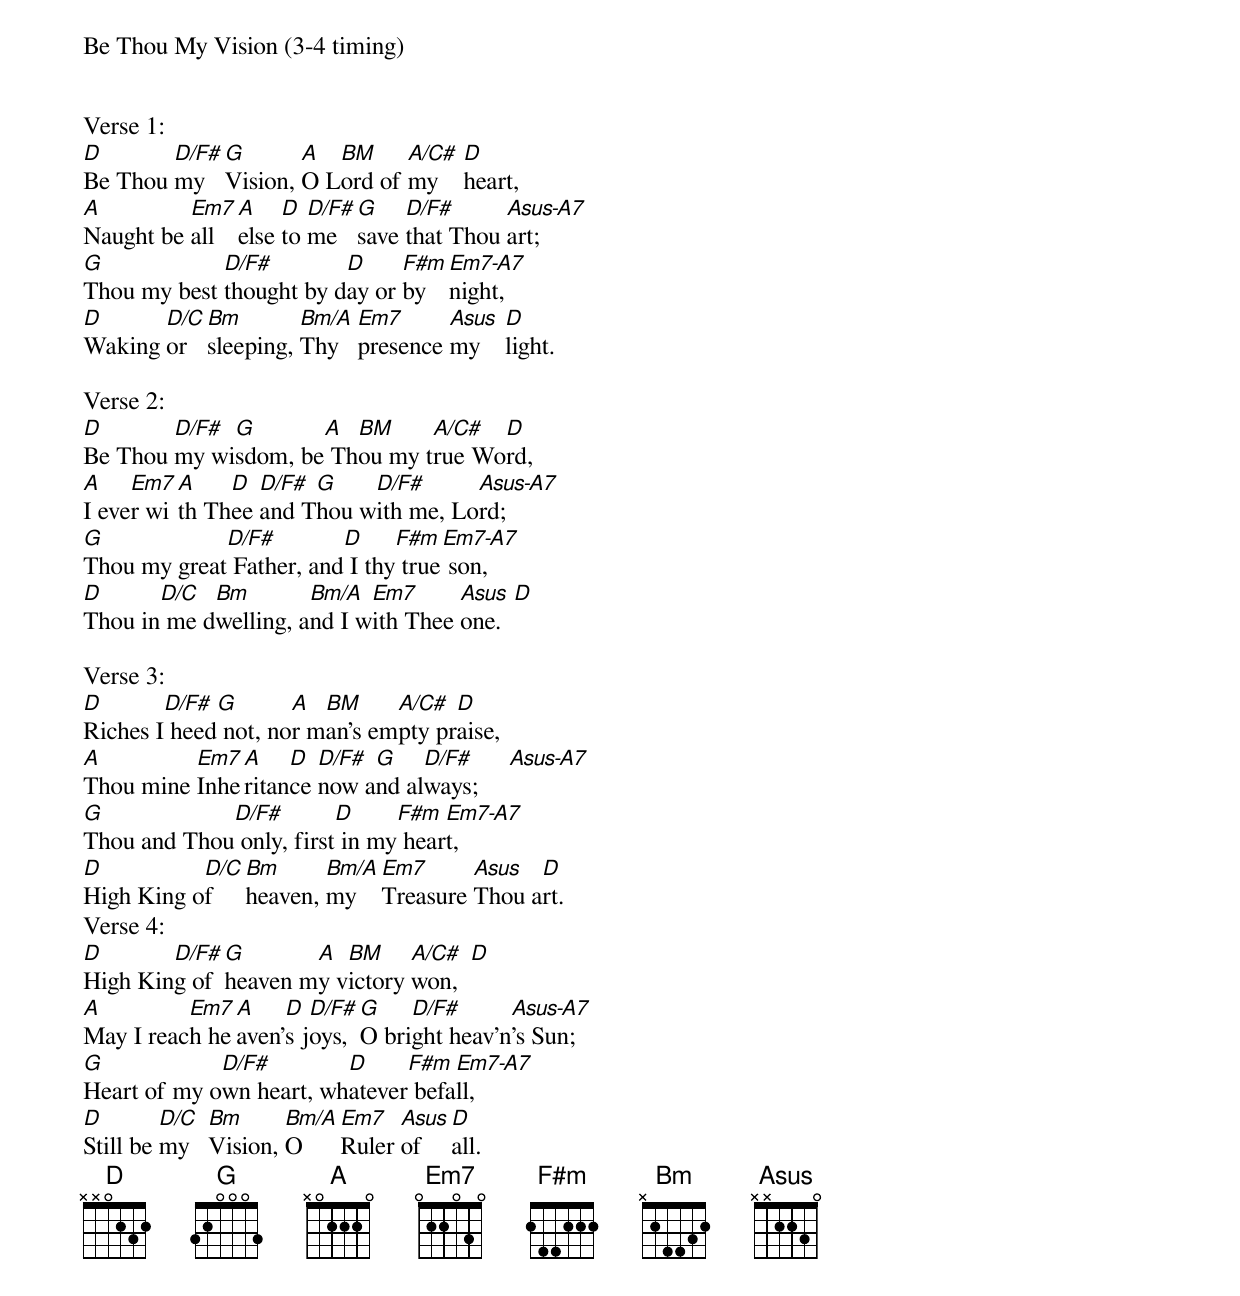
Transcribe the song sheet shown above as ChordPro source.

Be Thou My Vision (3-4 timing)


Verse 1:
[D]Be Thou [D/F#]my   [G]Vision, [A]O L[BM]ord of [A/C#]my    [D]heart,
[A]Naught be [Em7]all [A]else [D]to [D/F#]me   [G]save [D/F#]that Thou [Asus-A7]art;
[G]Thou my best [D/F#]thought by d[D]ay or [F#m]by   [Em7-A7]night,
[D]Waking [D/C]or   [Bm]sleeping, [Bm/A]Thy   [Em7]presence [Asus]my    [D]light.

Verse 2:
[D]Be Thou [D/F#]my wi[G]sdom, be[A] Th[BM]ou my t[A/C#]rue Wo[D]rd,
[A]I eve[Em7]r wi[A]th Th[D]ee [D/F#]and T[G]hou w[D/F#]ith me, Lo[Asus-A7]rd;
[G]Thou my great[D/F#] Father, and[D] I thy[F#m] true[Em7-A7] son,
[D]Thou in[D/C] me d[Bm]welling, a[Bm/A]nd I w[Em7]ith Thee [Asus]one.  [D]

Verse 3:
[D]Riches I[D/F#] heed[G] not, no[A]r m[BM]an's em[A/C#]pty pr[D]aise,
[A]Thou mine [Em7]Inhe[A]ritan[D]ce [D/F#]now a[G]nd al[D/F#]ways;     [Asus-A7]
[G]Thou and Thou[D/F#] only, first[D] in my[F#m] hear[Em7-A7]t,
[D]High King o[D/C]f    [Bm]heaven, [Bm/A]my    [Em7]Treasure [Asus]Thou a[D]rt.
Verse 4:
[D]High Kin[D/F#]g of [G]heaven m[A]y v[BM]ictory [A/C#]won,  [D]
[A]May I reac[Em7]h he[A]aven'[D]s j[D/F#]oys, [G]O bri[D/F#]ght heav'n[Asus-A7]'s Sun;
[G]Heart of my o[D/F#]wn heart, wh[D]atever[F#m] befa[Em7-A7]ll,
[D]Still be [D/C]my   [Bm]Vision, [Bm/A]O     [Em7]Ruler [Asus]of    [D]all.
